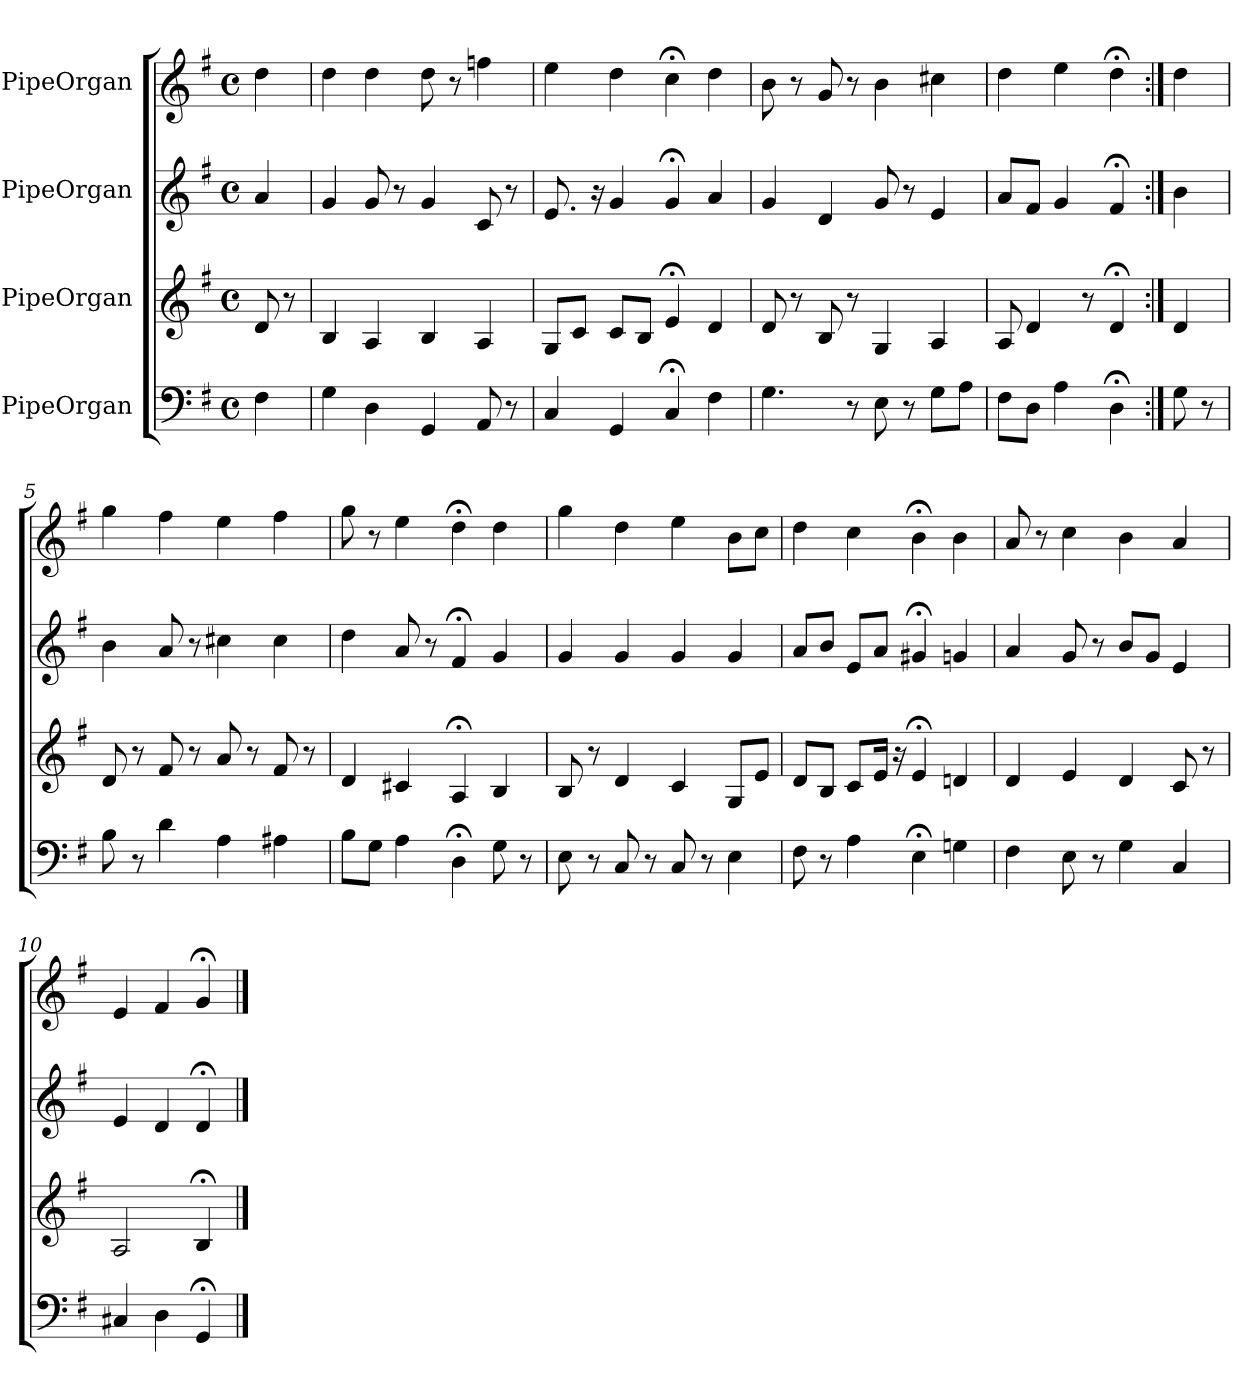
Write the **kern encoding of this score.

**kern	**kern	**kern	**kern
*part4	*part3	*part2	*part1
*staff4	*staff3	*staff2	*staff1
*I"PipeOrgan	*I"PipeOrgan	*I"PipeOrgan	*I"PipeOrgan
*k[f#]	*k[f#]	*k[f#]	*k[f#]
*G:	*G:	*G:	*G:
*M4/4	*M4/4	*M4/4	*M4/4
*met(c)	*met(c)	*met(c)	*met(c)
*MM60	*MM60	*MM60	*MM60
=	=	=	=
4F#	8d	4a	4dd
.	8r	.	.
=1	=1	=1	=1
4G	4B	4g	4dd
4D	4A	8g	4dd
.	.	8r	.
4GG	4B	4g	8dd
.	.	.	8r
8AA	4A	8c	4ffn
8r	.	8r	.
=2	=2	=2	=2
4C	8GL	8.e	4ee
.	8cJ	.	.
.	.	16r	.
4GG	8cL	4g	4dd
.	8BJ	.	.
4C;<	4e;<	4g;<	4cc;<
4F#	4d	4a	4dd
=3	=3	=3	=3
4.G	8d	4g	8b
.	8r	.	8r
.	8B	4d	8g
8r	8r	.	8r
8E	4G	8g	4b
8r	.	8r	.
8GL	4A	4e	4cc#X
8AJ	.	.	.
=4	=4	=4	=4
8F#L	8A	8aL	4dd
8DJ	4d	8f#J	.
4A	.	4g	4ee
.	8r	.	.
4D;<	4d;<	4f#;<	4dd;<
=:|!	=:|!	=:|!	=:|!
8G	4d	4b	4dd
8r	.	.	.
=5	=5	=5	=5
8B	8d	4b	4gg
8r	8r	.	.
4d	8f#	8a	4ff#
.	8r	8r	.
4A	8a	4cc#X	4ee
.	8r	.	.
4A#X	8f#	4cc#	4ff#
.	8r	.	.
=6	=6	=6	=6
8BL	4d	4dd	8gg
8GJ	.	.	8r
4A	4c#X	8a	4ee
.	.	8r	.
4D;<	4A;<	4f#;<	4dd;<
8G	4B	4g	4dd
8r	.	.	.
=7	=7	=7	=7
8E	8B	4g	4gg
8r	8r	.	.
8C	4d	4g	4dd
8r	.	.	.
8C	4c	4g	4ee
8r	.	.	.
4E	8GL	4g	8bL
.	8eJ	.	8ccJ
=8	=8	=8	=8
8F#	8dL	8aL	4dd
8r	8BJ	8bJ	.
4A	8cL	8eL	4cc
.	16eJk	8aJ	.
.	16r	.	.
4E;<	4e;<	4g#X;<	4b;<
4Gn	4dn	4gn	4b
=9	=9	=9	=9
4F#	4d	4a	8a
.	.	.	8r
8E	4e	8g	4cc
8r	.	8r	.
4G	4d	8bL	4b
.	.	8gJ	.
4C	8c	4e	4a
.	8r	.	.
=10	=10	=10	=10
4C#X	2A	4e	4e
4D	.	4d	4f#
4GG;<	4B;<	4d;<	4g;<
==	==	==	==
*-	*-	*-	*-
